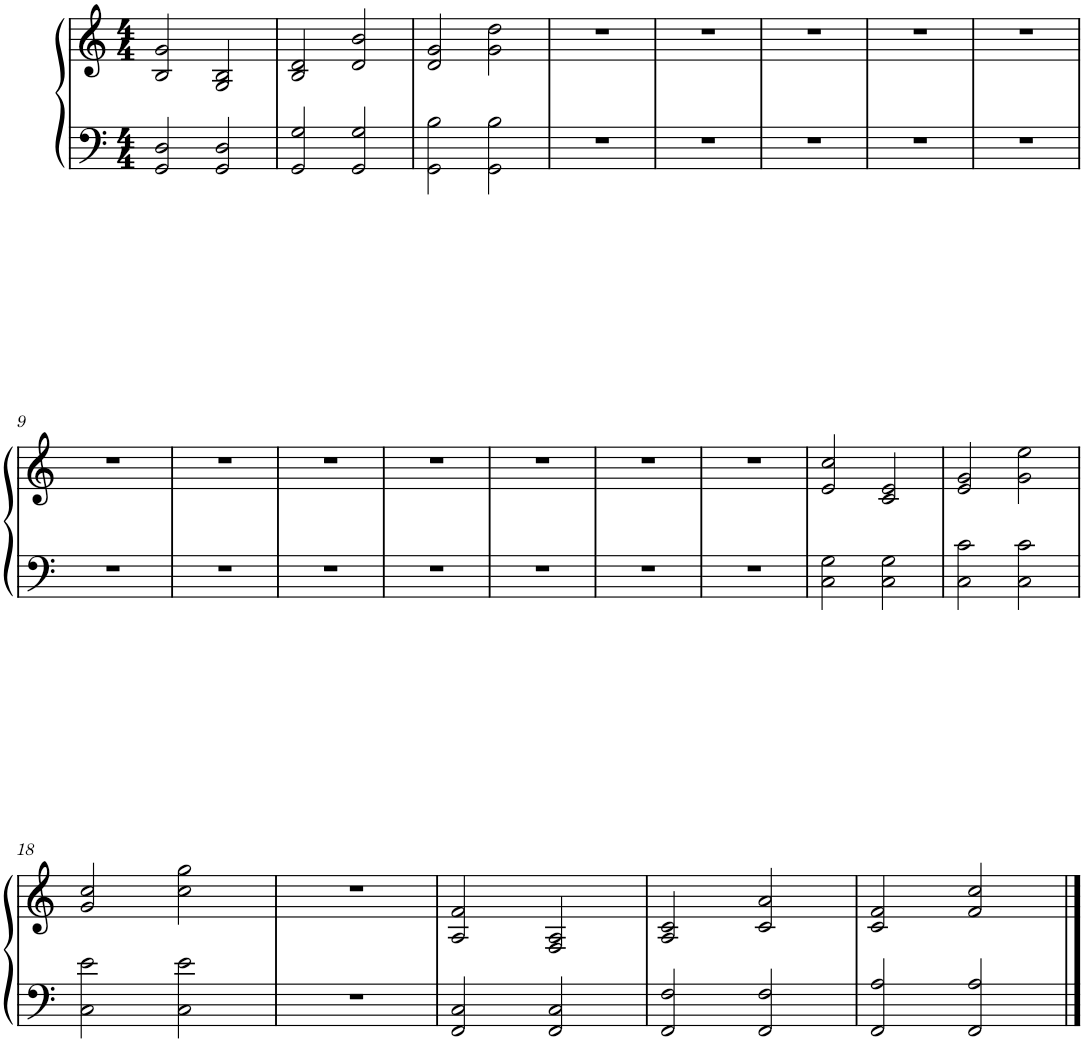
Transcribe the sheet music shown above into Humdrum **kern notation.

**kern	**kern
*part1	*part1
*staff2	*staff1
*I"Piano	*
*I'Pno.	*
*clefF4	*clefG2
*k[]	*k[]
*M4/4	*M4/4
=1	=1
2GG/ 2D/	2B/ 2g/
2GG/ 2D/	2G/ 2B/
=2	=2
2GG/ 2G/	2B/ 2d/
2GG/ 2G/	2d/ 2b/
=3	=3
2GG\ 2B\	2d/ 2g/
2GG\ 2B\	2g\ 2dd\
=4	=4
1r	1r
=5	=5
1r	1r
=6	=6
1r	1r
=7	=7
1r	1r
=8	=8
1r	1r
!!LO:LB:g=z
=9	=9
1r	1r
=10	=10
1r	1r
=11	=11
1r	1r
=12	=12
1r	1r
=13	=13
1r	1r
=14	=14
1r	1r
=15	=15
1r	1r
=16	=16
2C\ 2G\	2e/ 2cc/
2C\ 2G\	2c/ 2e/
=17	=17
2C\ 2c\	2e/ 2g/
2C\ 2c\	2g\ 2ee\
!!LO:LB:g=z
=18	=18
2C\ 2e\	2g/ 2cc/
2C\ 2e\	2cc\ 2gg\
=19	=19
1r	1r
=20	=20
2FF/ 2C/	2A/ 2f/
2FF/ 2C/	2F/ 2A/
=21	=21
2FF/ 2F/	2A/ 2c/
2FF/ 2F/	2c/ 2a/
=22	=22
2FF/ 2A/	2c/ 2f/
2FF/ 2A/	2f/ 2cc/
==	==
*-	*-
